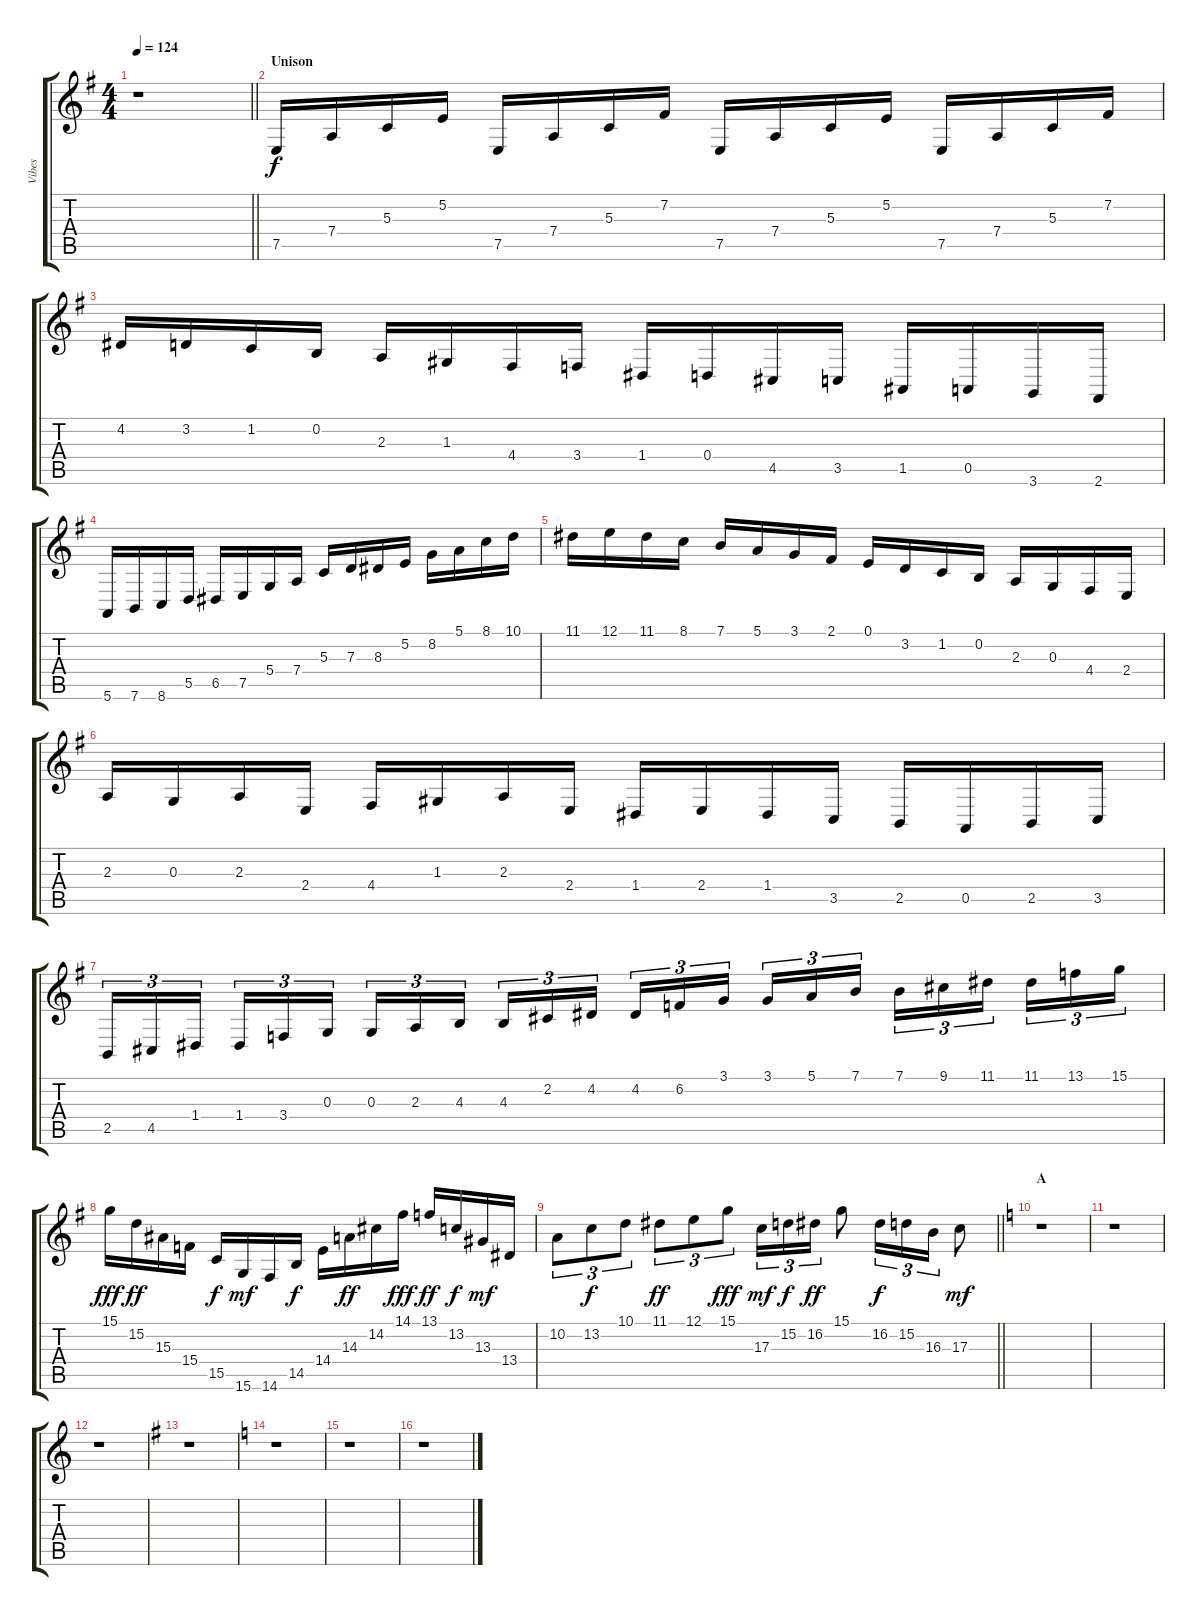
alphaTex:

\track ("Vibes" "Vibes") {instrument vibraphone}
\staff {score tabs}
\tuning (E4 B3 G3 D3 A2 E2) {hide}
\ts (4 4)
\tempo 124
\clef g2
\barLineRight lightlight
\ks eminor
r.1{dy f} |
\section ("" "Unison")
7.5.16 7.4.16 5.3.16 5.2.16 7.5.16 7.4.16 5.3.16 7.2.16 7.5.16 7.4.16 5.3.16 5.2.16 7.5.16 7.4.16 5.3.16 7.2.16 |
4.2.16 3.2.16 1.2.16 0.2.16 2.3.16 1.3.16 4.4.16 3.4.16 1.4.16 0.4.16 4.5.16 3.5.16 1.5.16 0.5.16 3.6.16 2.6.16 |
5.6.16 7.6.16 8.6.16 5.5.16 6.5.16 7.5.16 5.4.16 7.4.16 5.3.16 7.3.16 8.3.16 5.2.16 8.2.16 5.1.16 8.1.16 10.1.16 |
11.1.16 12.1.16 11.1.16 8.1.16 7.1.16 5.1.16 3.1.16 2.1.16 0.1.16 3.2.16 1.2.16 0.2.16 2.3.16 0.3.16 4.4.16 2.4.16 |
2.3.16 0.3.16 2.3.16 2.4.16 4.4.16 1.3.16 2.3.16 2.4.16 1.4.16 2.4.16 1.4.16 3.5.16 2.5.16 0.5.16 2.5.16 3.5.16 |
2.5.16{tu (3 2)} 4.5.16{tu (3 2)} 1.4.16{tu (3 2)} 1.4.16{tu (3 2)} 3.4.16{tu (3 2)} 0.3.16{tu (3 2)} 0.3.16{tu (3 2)} 2.3.16{tu (3 2)} 4.3.16{tu (3 2)} 4.3.16{tu (3 2)} 2.2.16{tu (3 2)} 4.2.16{tu (3 2)} 4.2.16{tu (3 2)} 6.2.16{tu (3 2)} 3.1.16{tu (3 2)} 3.1.16{tu (3 2)} 5.1.16{tu (3 2)} 7.1.16{tu (3 2)} 7.1.16{tu (3 2)} 9.1.16{tu (3 2)} 11.1.16{tu (3 2)} 11.1.16{tu (3 2)} 13.1.16{tu (3 2)} 15.1.16{tu (3 2)} |
15.1.16{dy fff} 15.2.16{dy ff} 15.3.16 15.4.16 15.5.16{dy f} 15.6.16{dy mf} 14.6.16 14.5.16{dy f} 14.4.16 14.3.16{dy ff} 14.2.16 14.1.16{dy fff} 13.1.16{dy ff} 13.2.16{dy f} 13.3.16{dy mf} 13.4.16 |
\barLineRight lightlight
10.2.8{tu (3 2)} 13.2.8{tu (3 2) dy f} 10.1.8{tu (3 2)} 11.1.8{tu (3 2) dy ff} 12.1.8{tu (3 2)} 15.1.8{tu (3 2) dy fff} 17.3.16{tu (3 2) dy mf} 15.2.16{tu (3 2) dy f} 16.2.16{tu (3 2) dy ff} 15.1.8 16.2.16{tu (3 2) dy f} 15.2.16{tu (3 2)} 16.3.16{tu (3 2)} 17.3.8{dy mf} |
\section ("" "A")
\ks c
r.1 |
r.1 |
r.1 |
\ks eminor
r.1 |
\ks c
r.1 |
r.1 |
r.1
